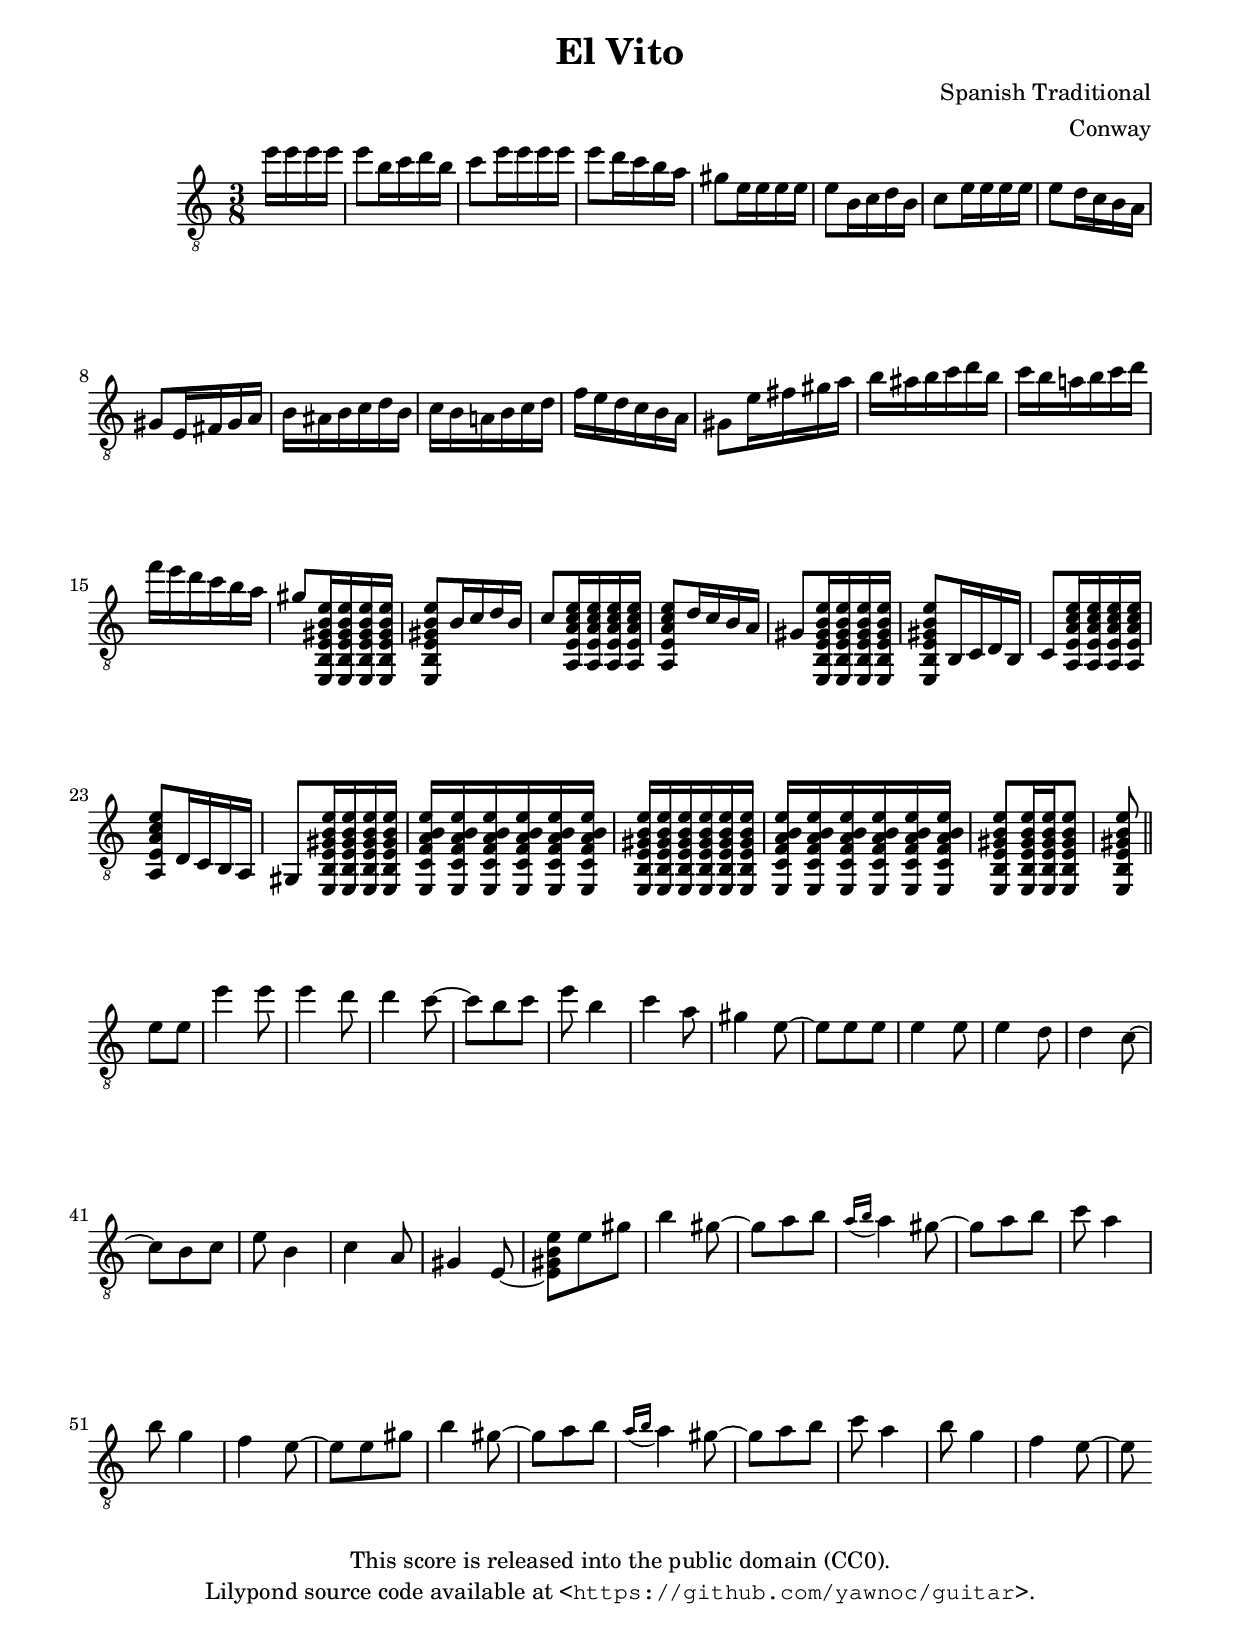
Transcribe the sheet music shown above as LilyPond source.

\version "2.18.2"


%%%%%%%%%%%%%%%%%%%%%%%%%%%%%%%%%%%%%%%%%%%%%%%%%%%%%%%%%%%%%%%%
% General
%%%%%%%%%%%%%%%%%%%%%%%%%%%%%%%%%%%%%%%%%%%%%%%%%%%%%%%%%%%%%%%%

\paper {
  top-margin = 1.5\cm
  left-margin = 1.5\cm
  right-margin = 1.5\cm
  bottom-margin = 1.5\cm
  ragged-last-bottom = ##f
  footnote-separator-markup = \markup { \vspace #1.5 }
}

globalSettings = {
  \accidentalStyle modern
  \compressFullBarRests
  \mergeDifferentlyHeadedOn
  \mergeDifferentlyDottedOn
  \numericTimeSignature
  \pointAndClickOff
  \override TextScript.extra-offset = #'(0 . 0.7)
  \override Score.FootnoteItem.annotation-line = ##f
}

origin-url = "https://github.com/yawnoc/guitar"

\header {
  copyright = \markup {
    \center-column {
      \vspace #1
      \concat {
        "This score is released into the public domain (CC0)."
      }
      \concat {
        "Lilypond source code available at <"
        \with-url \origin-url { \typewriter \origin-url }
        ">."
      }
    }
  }
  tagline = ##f
}

triplet = #(define-music-function
  (parser location music) (ly:music?)
  #{
    \tuplet 3/2 { $music }
  #}
)

tripletDuple = #(define-music-function
  (parser location music) (ly:music?)
  #{
    \tuplet 6/4 { $music }
  #}
)

overrideBeamedStemLengths = #(define-scheme-function
  (parser location lengths) (list?)
  #{
    \override Stem.details.beamed-lengths = $lengths
  #}
)
revertBeamedStemLengths = { \revert Stem.details.beamed-lengths }

overrideBeamVerticalPositions = #(define-scheme-function
  (parser location positions) (pair?)
  #{
    \override Beam.positions = $positions
  #}
)

%%%%%%%%%%%%%%%%%%%%%%%%%%%%%%%%%%%%%%%%%%%%%%%%%%%%%%%%%%%%%%%%
% Semantic bar lines
%%%%%%%%%%%%%%%%%%%%%%%%%%%%%%%%%%%%%%%%%%%%%%%%%%%%%%%%%%%%%%%%

barLineGoto = { \bar "||" }
barLineKeyChange = { \bar "||" }
barLineEnd = { \bar "|." }

%%%%%%%%%%%%%%%%%%%%%%%%%%%%%%%%%%%%%%%%%%%%%%%%%%%%%%%%%%%%%%%%
% Guitar notation
%%%%%%%%%%%%%%%%%%%%%%%%%%%%%%%%%%%%%%%%%%%%%%%%%%%%%%%%%%%%%%%%

stringNumbersAbove = { \set stringNumberOrientations = #'(up) }
stringNumbersBelow = { \set stringNumberOrientations = #'(down) }

fingeringAbove = { \set fingeringOrientations = #'(up) }
fingeringBelow = { \set fingeringOrientations = #'(down) }
fingeringAleft = { \set fingeringOrientations = #'(left) }
fingeringAright = { \set fingeringOrientations = #'(right) }

startGraceMusic = {
  <>(
  \override Fingering.font-size = -6
}
stopGraceMusic = {
  \revert Fingering.font-size
  <>)
}

overrideHorizontalShift = #(define-scheme-function
  (parser location distance) (number?)
  #{
    \override NoteColumn.force-hshift = $distance
  #}
)
revertHorizontalShift = { \revert NoteColumn.force-hshift }

barreSpan = #(define-music-function
  (parser location label offsetPair music)
  (string? (pair? (cons 0 0)) ly:music?)
  (let
    (
      (elements (extract-named-music music '(NoteEvent EventChord)))
    )
    (if
      (pair? elements)
      (let
        (
          (first-element (first elements))
          (last-element (last elements))
        )
        (set!
          (ly:music-property first-element 'articulations)
          (cons
            (make-music 'TextSpanEvent 'span-direction -1)
            (ly:music-property first-element 'articulations)
          )
        )
        (set!
          (ly:music-property last-element 'articulations)
          (cons
            (make-music 'TextSpanEvent 'span-direction 1)
            (ly:music-property last-element 'articulations)
          )
        )
      )
    )
  )
  #{
    \once \override TextSpanner.font-shape = #'upright
    \once \override TextSpanner.style = #'line
    \once \override TextSpanner.extra-offset = #offsetPair
    \once \override TextSpanner.bound-details = #`(
      (left
        (text . ,#{ \markup { \raise #-0.7 { #label \hspace #0.7 }} #})
        (Y . 0)
        (padding . -0.8)
        (attach-dir . -2)
      )
      (right
        (text . ,#{ \markup { \draw-line #'(0 . -1.3) } #}) ;; draw hook
        (Y . 0)
        (padding . -0.5)
        (attach-dir . 2)
      )
    )
    \once \override TextSpanner #'after-line-breaking = #(lambda (grob)
      (let*
        (
          (originalGrob (ly:grob-original grob))
          (splitGrobs (ly:spanner-broken-into originalGrob))
        )
        (if
          (and
            (>= (length splitGrobs) 2)
            (not (eq? (car (last-pair splitGrobs)) grob))
          )
          (begin
            (ly:grob-set-nested-property! grob
              '(bound-details right text)
              #{ \markup { \draw-line #'(0 . 0) } #} ;; suppress draw hook
            )
            (ly:grob-set-property! grob
              'extra-offset
              (cons
                (car offsetPair)
                (+ (cdr offsetPair) 0.7) ;; correction for suppressed hook
              )
            )
            (ly:grob-set-nested-property! grob
              '(bound-details right padding)
              #'-3 ;; increase spanner length
            )
          )
        )
      )
    )
    $music
  #}
)

barre = #(define-scheme-function
  (parser location label) (string?)
  #{
    \markup {
      \center-align {
        \hspace #0.7
        $label
      }
    }
  #}
)

nudgeNextBarre = #(define-scheme-function
  (parser location distance) (number?)
  #{
    \once \override TextScript.X-offset = $distance
  #}
)

position = #(define-scheme-function
  (parser location label) (string?)
  #{
    \markup {
      \center-align {
        \hspace #0.5
        $label
      }
    }
  #}
)

#(define-markup-command
  (markupString layout properties stringNumber) (markup?)
  (interpret-markup layout properties
    #{
      \markup \circle { \bold #stringNumber }
    #}
  )
)

#(define-markup-command
  (resonatesOn layout properties note stringNumber) (markup? markup?)
  (interpret-markup layout properties
    #{
      \markup { #note "resonates on" \markupString #stringNumber }
    #}
  )
)

%%%%%%%%%%%%%%%%%%%%%%%%%%%%%%%%%%%%%%%%%%%%%%%%%%%%%%%%%%%%%%%%
% Goto statements
%%%%%%%%%%%%%%%%%%%%%%%%%%%%%%%%%%%%%%%%%%%%%%%%%%%%%%%%%%%%%%%%

overrideGotoVisibility = {
  \once \override Score.RehearsalMark #'break-visibility = #'#(#t #t #f)
}

makeGotoMark = #(define-scheme-function
  (parser location label) (string?)
  #{
    \mark \markup { \small \italic $label }
  #}
)

simultaneousMarkSeparator = {
  \cadenzaOn
    s1073741824 % stupid, but works
  \cadenzaOff
}

coda = {
  \overrideGotoVisibility
  \mark \markup { \musicglyph #"scripts.coda" }
}

fine = {
  \overrideGotoVisibility
  \makeGotoMark Fine
}

dcAlCoda = {
  \overrideGotoVisibility
  \makeGotoMark "D.C. al Coda"
}

dcAlFine = {
  \overrideGotoVisibility
  \makeGotoMark "D.C. al Fine"
}

toCoda = {
  \overrideGotoVisibility
  \makeGotoMark "to Coda"
}



\header {
  title = "El Vito"
  composer = "Spanish Traditional"
  arranger = "Conway"
}


initialSignatures = {
  \clef "treble_8"
  \key a \minor
  \time 3/8
}


highVoiceMusic = {
  
  \globalSettings
  
  % Main theme high
  \partial 4
  \relative c'' {
    e16 e e e |
    e8 b16 c d b |
    c8 e16 e e e |
    e8 d16 c b a |
    gis8
  }
  
  % Main theme low
  \barNumberCheck #4
  \relative c' {
    e16 e e e |
    e8 b16 c d b |
    c8 e16 e e e |
    e8 d16 c b a |
    gis8
  }
  
  % Scale run low
  \barNumberCheck #8
  \relative c {
    e16 fis gis a |
    b ais b c d b |
    c b a b c d |
    f e d c b a |
    gis8
  }
  
  % Scale run high
  \barNumberCheck #12
  \relative c' {
    e16 fis gis a |
    b ais b c d b |
    c b a b c d |
    f e d c b a |
    gis8
  }
  
  % Strummed main theme high
  \barNumberCheck #16
  \relative c' {
    <e b gis e b e,>16
      <e b gis e b e,>
      <e b gis e b e,>
      <e b gis e b e,> |
    <e b gis e b e,>8 b16 c d b |
    c8
      <e c a e a,>16
      <e c a e a,>
      <e c a e a,>
      <e c a e a,>
    <e c a e a,>8 d16 c b a |
    gis8
  }
  
  % Strummed main theme low
  \barNumberCheck #20
  \relative c' {
    <e b gis e b e,>16
      <e b gis e b e,>
      <e b gis e b e,>
      <e b gis e b e,> |
    <e b gis e b e,>8 b,16 c d b |
    c8
      <e' c a e a,>16
      <e c a e a,>
      <e c a e a,>
      <e c a e a,>
    <e c a e a,>8 d,16 c b a |
    gis8
  }
  
  % Strummed interlude
  \barNumberCheck #24
  \relative c' {
    <e b gis e b e,>16
      <e b gis e b e,>
      <e b gis e b e,>
      <e b gis e b e,> |
    <e b a f c e,>
      <e b a f c e,>
      <e b a f c e,>
      <e b a f c e,>
      <e b a f c e,>
      <e b a f c e,> |
    <e b gis e b e,>
      <e b gis e b e,>
      <e b gis e b e,>
      <e b gis e b e,>
      <e b gis e b e,>
      <e b gis e b e,> |
    <e b a f c e,>
      <e b a f c e,>
      <e b a f c e,>
      <e b a f c e,>
      <e b a f c e,>
      <e b a f c e,> |
    <e b gis e b e,>8
      <e b gis e b e,>16
      <e b gis e b e,>
      <e b gis e b e,>8 |
    <e b gis e b e,>8
      \bar "||"
  }
  
  % Lyrical theme high
  \barNumberCheck #29
  \relative c' {
    e8 e |
    e'4 e8 |
    e4 d8 |
    d4 c8~ |
    c b c |
    e b4 |
    c4 a8 |
    gis4 e8~ |
    e
  }
  
  % Lyrical theme low
  \barNumberCheck #37
  \relative c' {
    e8 e |
    e4 e8 |
    e4 d8 |
    d4 c8~ |
    c b c |
    e b4 |
    c4 a8 |
    gis4 e8~ |
    <e gis b e>
  }
  
  % Bull-fighting theme
  \barNumberCheck 45
  \relative c' {
    e8 gis |
    b4 gis8~ |
    gis8 a b |
    \grace { a16( b } a4) gis8~ |
    gis8 a b |
    c8 a4 |
    b8 g4 |
    f4 e8~ |
    e8
  }
  
  % Bull-fighting theme again
  \barNumberCheck 53
  \relative c' {
    e8 gis |
    b4 gis8~ |
    gis8 a b |
    \grace { a16( b } a4) gis8~ |
    gis8 a b |
    c8 a4 |
    b8 g4 |
    f4 e8~ |
    e8
  }
  
}


allMusic = {
  \initialSignatures
  <<
    << \highVoiceMusic >>
  >>
}


\score {
  \allMusic
}
